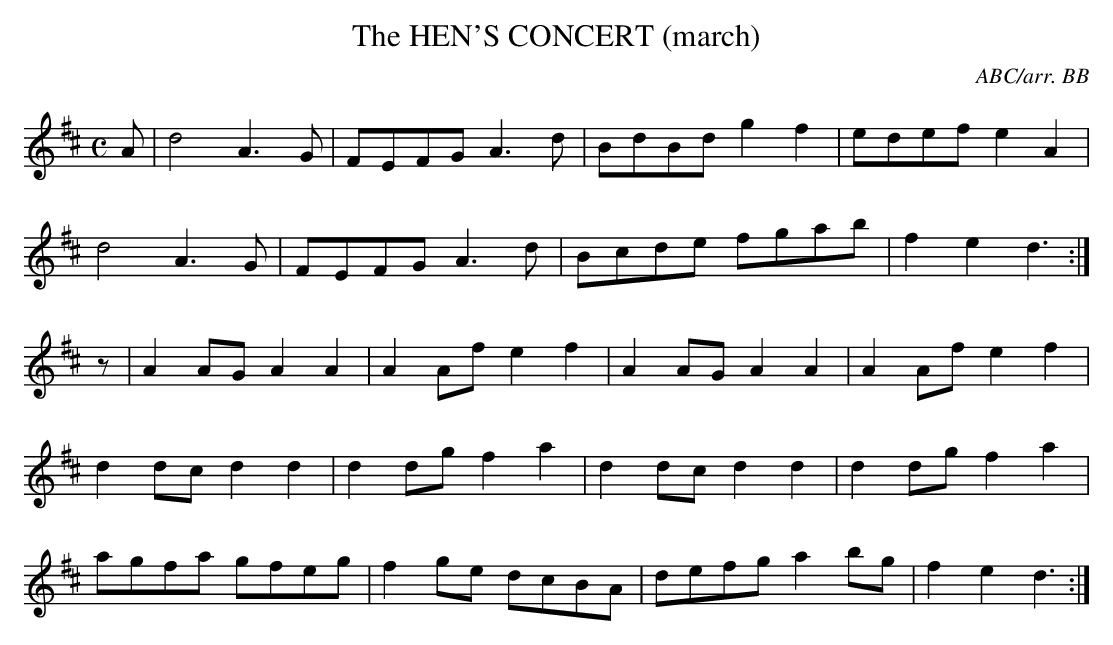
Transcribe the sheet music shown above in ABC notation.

X:1
T:HEN'S CONCERT (march), The
C:ABC/arr. BB
but it's very cute!
M:C
L:1/8
K:D
A|d4 A3G|FEFG A3d|BdBd g2 f2|edef e2A2|
d4 A3G|FEFG A3d|Bcde fgab|f2 e2 d3 :|
z|A2AG A2A2|A2Af e2f2|A2AG A2A2|A2Af e2f2|
d2dc d2d2|d2dg f2a2|d2dc d2d2|d2dg f2a2|
agfa gfeg|f2ge dcBA|defg a2bg|f2e2 d3 :|
